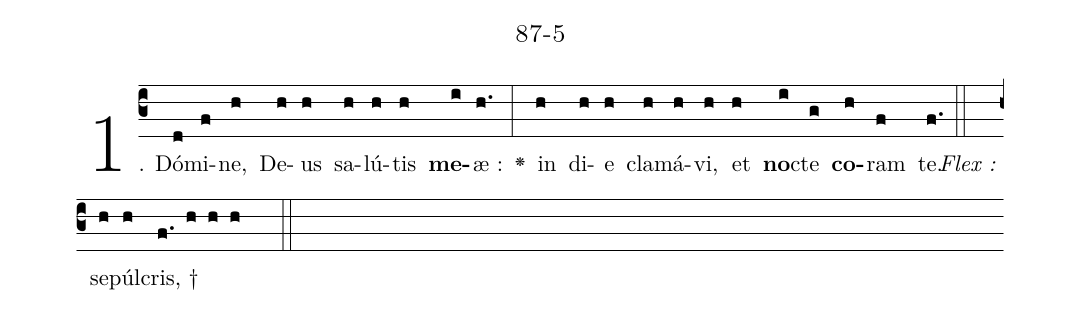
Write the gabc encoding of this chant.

name: 87-5;
%%
(c3)1. Dó(d)mi(f)ne,(h) De(h)us(h) sa(h)lú(h)tis(h) <b>me</b>(i)æ :(h.) <v>\greheightstar</v>(:) in(h) di(h)e(h) cla(h)má(h)vi,(h) et(h) <b>no</b>(i)cte(g) <b>co</b>(h)ram(f) te.(f.) (::)
<i>Flex :</i>()  se(h)púl(h)cris, †(f. h h h  ::)
